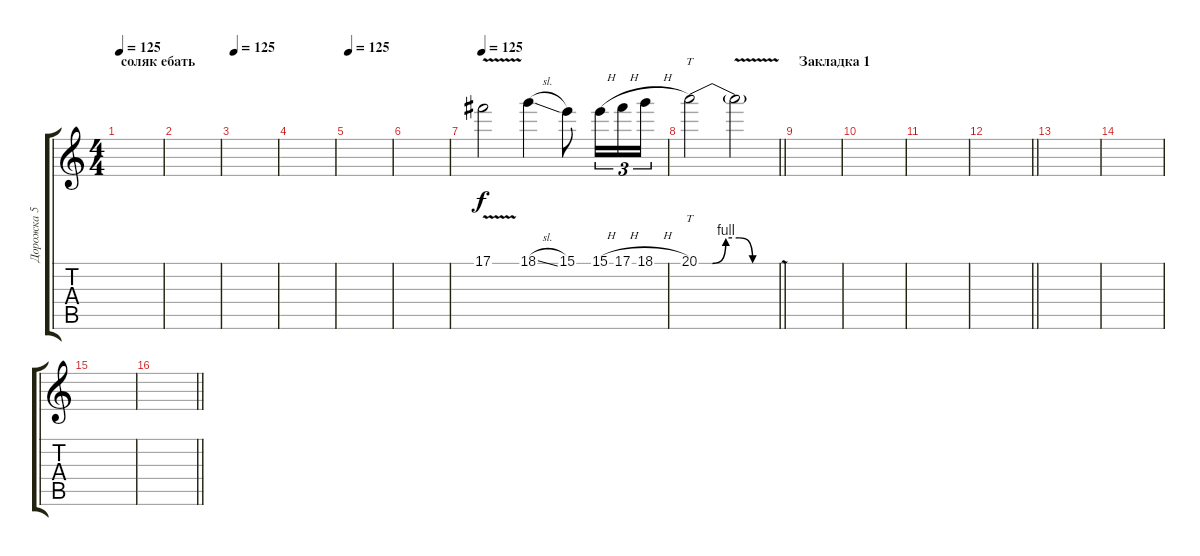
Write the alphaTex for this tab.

\track ("Дорожка 5" "Дорожка 5") {instrument distortionguitar}
\staff {score tabs}
\tuning (Db4 Ab3 E3 B2 Gb2 B1) {hide}
\ts (4 4)
\section ("" "соляк ебать")
\tempo 125
\clef g2
\ks c
|
|
\tempo 125
|
|
\tempo 125
|
|
\tempo 125
17.1{v}.2 18.1{sl}.4 15.1.8 15.1{h}.16{tu (3 2)} 17.1{h}.16{tu (3 2)} 18.1{h}.16{tu (3 2)} |
\barLineRight lightlight
20.1{be (custom 0 0 10 0 20 4 30 4 40 0 60 0)}.2{tt} 20.1{v t}.2 |
\section ("" "Закладка 1")
|
|
|
\barLineRight lightlight
|
|
|
|
\barLineRight lightlight
